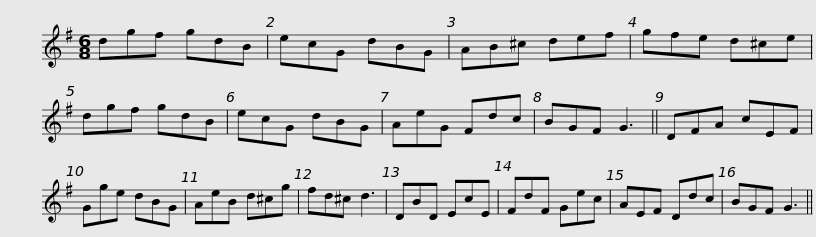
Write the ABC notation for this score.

X:1
L:1/8
M:6/8
I:linebreak $
K:G
V:1 treble
V:1
 dgf gdB | ecG dBG | AB^c def | gfe d^ce | dgf gdB | %5
 ecG dBG | AeG Fdc |$ BGF G3 || DFA cEF | Gge dBG | %10
 AeB d^cg | fd^c d3 | DBD EcE | FdF Gec |$ AEF Ddc | %15
 BGF G3 || %16
